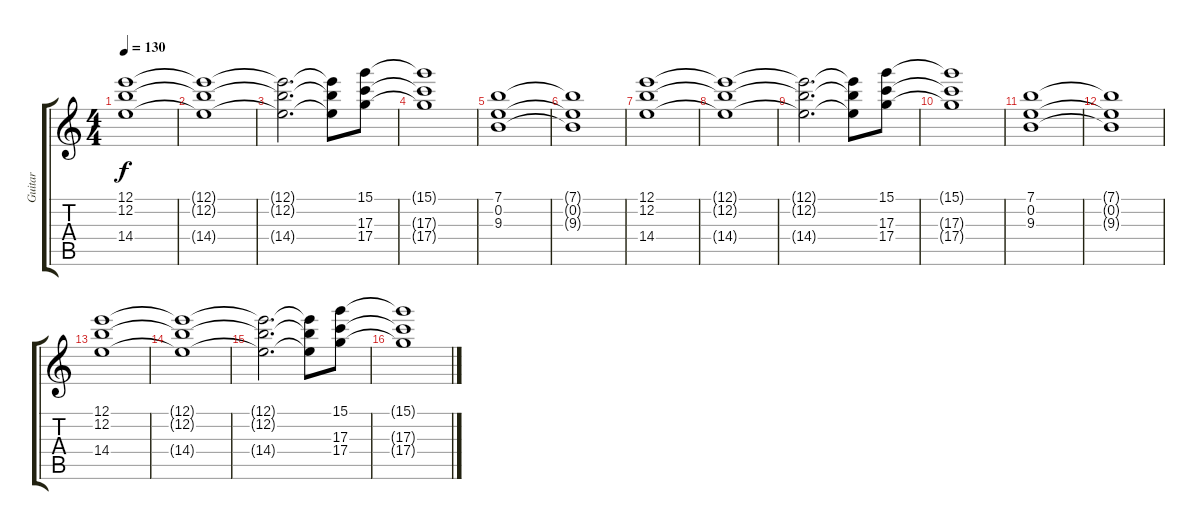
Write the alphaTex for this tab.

\track ("Guitar" "Guitar") {instrument distortionguitar}
\staff {score tabs}
\tuning (E4 B3 G3 D3 A2 E2) {hide}
\ts (4 4)
\tempo 130
\clef g2
\ks c
(12.1 12.2 14.4).1{dy f} |
(12.1{t} 12.2{t} 14.4{t}).1 |
(12.1{t} 12.2{t} 14.4{t}).2{d} (12.1{t} 12.2{t} 14.4{t}).8 (15.1 17.3 17.4).8 |
(15.1{t} 17.3{t} 17.4{t}).1 |
(7.1 0.2 9.3).1 |
(7.1{t} 0.2{t} 9.3{t}).1 |
(12.1 12.2 14.4).1 |
(12.1{t} 12.2{t} 14.4{t}).1 |
(12.1{t} 12.2{t} 14.4{t}).2{d} (12.1{t} 12.2{t} 14.4{t}).8 (15.1 17.3 17.4).8 |
(15.1{t} 17.3{t} 17.4{t}).1 |
(7.1 0.2 9.3).1{volume 10} |
(7.1{t} 0.2{t} 9.3{t}).1 |
(12.1 12.2 14.4).1{volume 9} |
(12.1{t} 12.2{t} 14.4{t}).1 |
(12.1{t} 12.2{t} 14.4{t}).2{d} (12.1{t} 12.2{t} 14.4{t}).8 (15.1 17.3 17.4).8{volume 7} |
(15.1{t} 17.3{t} 17.4{t}).1
